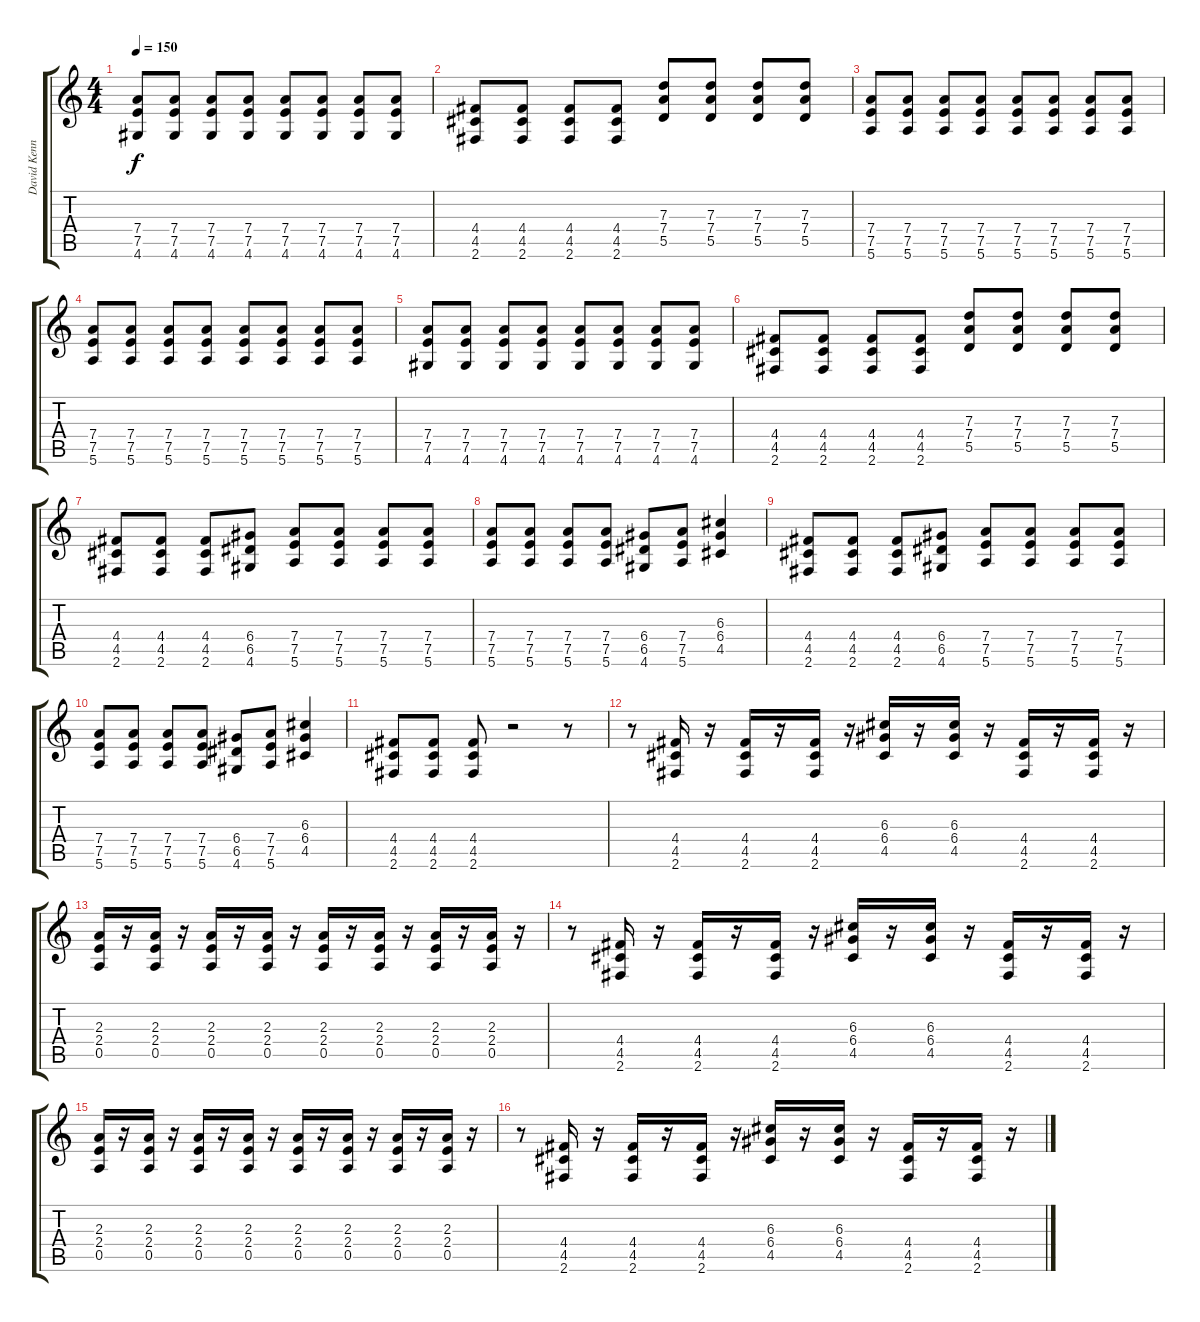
\track ("David Kennedy" "David Kenn") {instrument distortionguitar}
\staff {score tabs}
\tuning (E4 B3 G3 D3 A2 E2) {hide}
\ts (4 4)
\tempo 150
\clef g2
\ks c
(7.4 7.5 4.6).8{dy f} (7.4 7.5 4.6).8 (7.4 7.5 4.6).8 (7.4 7.5 4.6).8 (7.4 7.5 4.6).8 (7.4 7.5 4.6).8 (7.4 7.5 4.6).8 (7.4 7.5 4.6).8 |
(4.4 4.5 2.6).8 (4.4 4.5 2.6).8 (4.4 4.5 2.6).8 (4.4 4.5 2.6).8 (7.3 7.4 5.5).8 (7.3 7.4 5.5).8 (7.3 7.4 5.5).8 (7.3 7.4 5.5).8 |
(7.4 7.5 5.6).8 (7.4 7.5 5.6).8 (7.4 7.5 5.6).8 (7.4 7.5 5.6).8 (7.4 7.5 5.6).8 (7.4 7.5 5.6).8 (7.4 7.5 5.6).8 (7.4 7.5 5.6).8 |
(7.4 7.5 5.6).8 (7.4 7.5 5.6).8 (7.4 7.5 5.6).8 (7.4 7.5 5.6).8 (7.4 7.5 5.6).8 (7.4 7.5 5.6).8 (7.4 7.5 5.6).8 (7.4 7.5 5.6).8 |
(7.4 7.5 4.6).8 (7.4 7.5 4.6).8 (7.4 7.5 4.6).8 (7.4 7.5 4.6).8 (7.4 7.5 4.6).8 (7.4 7.5 4.6).8 (7.4 7.5 4.6).8 (7.4 7.5 4.6).8 |
(4.4 4.5 2.6).8 (4.4 4.5 2.6).8 (4.4 4.5 2.6).8 (4.4 4.5 2.6).8 (7.3 7.4 5.5).8 (7.3 7.4 5.5).8 (7.3 7.4 5.5).8 (7.3 7.4 5.5).8 |
(4.4 4.5 2.6).8 (4.4 4.5 2.6).8 (4.4 4.5 2.6).8 (6.4 6.5 4.6).8 (7.4 7.5 5.6).8 (7.4 7.5 5.6).8 (7.4 7.5 5.6).8 (7.4 7.5 5.6).8 |
(7.4 7.5 5.6).8 (7.4 7.5 5.6).8 (7.4 7.5 5.6).8 (7.4 7.5 5.6).8 (6.4 6.5 4.6).8 (7.4 7.5 5.6).8 (6.3 6.4 4.5).4 |
(4.4 4.5 2.6).8 (4.4 4.5 2.6).8 (4.4 4.5 2.6).8 (6.4 6.5 4.6).8 (7.4 7.5 5.6).8 (7.4 7.5 5.6).8 (7.4 7.5 5.6).8 (7.4 7.5 5.6).8 |
(7.4 7.5 5.6).8 (7.4 7.5 5.6).8 (7.4 7.5 5.6).8 (7.4 7.5 5.6).8 (6.4 6.5 4.6).8 (7.4 7.5 5.6).8 (6.3 6.4 4.5).4 |
(4.4 4.5 2.6).8 (4.4 4.5 2.6).8 (4.4 4.5 2.6).8 r.2 r.8 |
r.8 (4.4 4.5 2.6).16 r.16 (4.4 4.5 2.6).16 r.16 (4.4 4.5 2.6).16 r.16 (6.3 6.4 4.5).16 r.16 (6.3 6.4 4.5).16 r.16 (4.4 4.5 2.6).16 r.16 (4.4 4.5 2.6).16 r.16 |
(2.3 2.4 0.5).16 r.16 (2.3 2.4 0.5).16 r.16 (2.3 2.4 0.5).16 r.16 (2.3 2.4 0.5).16 r.16 (2.3 2.4 0.5).16 r.16 (2.3 2.4 0.5).16 r.16 (2.3 2.4 0.5).16 r.16 (2.3 2.4 0.5).16 r.16 |
r.8 (4.4 4.5 2.6).16 r.16 (4.4 4.5 2.6).16 r.16 (4.4 4.5 2.6).16 r.16 (6.3 6.4 4.5).16 r.16 (6.3 6.4 4.5).16 r.16 (4.4 4.5 2.6).16 r.16 (4.4 4.5 2.6).16 r.16 |
(2.3 2.4 0.5).16 r.16 (2.3 2.4 0.5).16 r.16 (2.3 2.4 0.5).16 r.16 (2.3 2.4 0.5).16 r.16 (2.3 2.4 0.5).16 r.16 (2.3 2.4 0.5).16 r.16 (2.3 2.4 0.5).16 r.16 (2.3 2.4 0.5).16 r.16 |
r.8 (4.4 4.5 2.6).16 r.16 (4.4 4.5 2.6).16 r.16 (4.4 4.5 2.6).16 r.16 (6.3 6.4 4.5).16 r.16 (6.3 6.4 4.5).16 r.16 (4.4 4.5 2.6).16 r.16 (4.4 4.5 2.6).16 r.16
